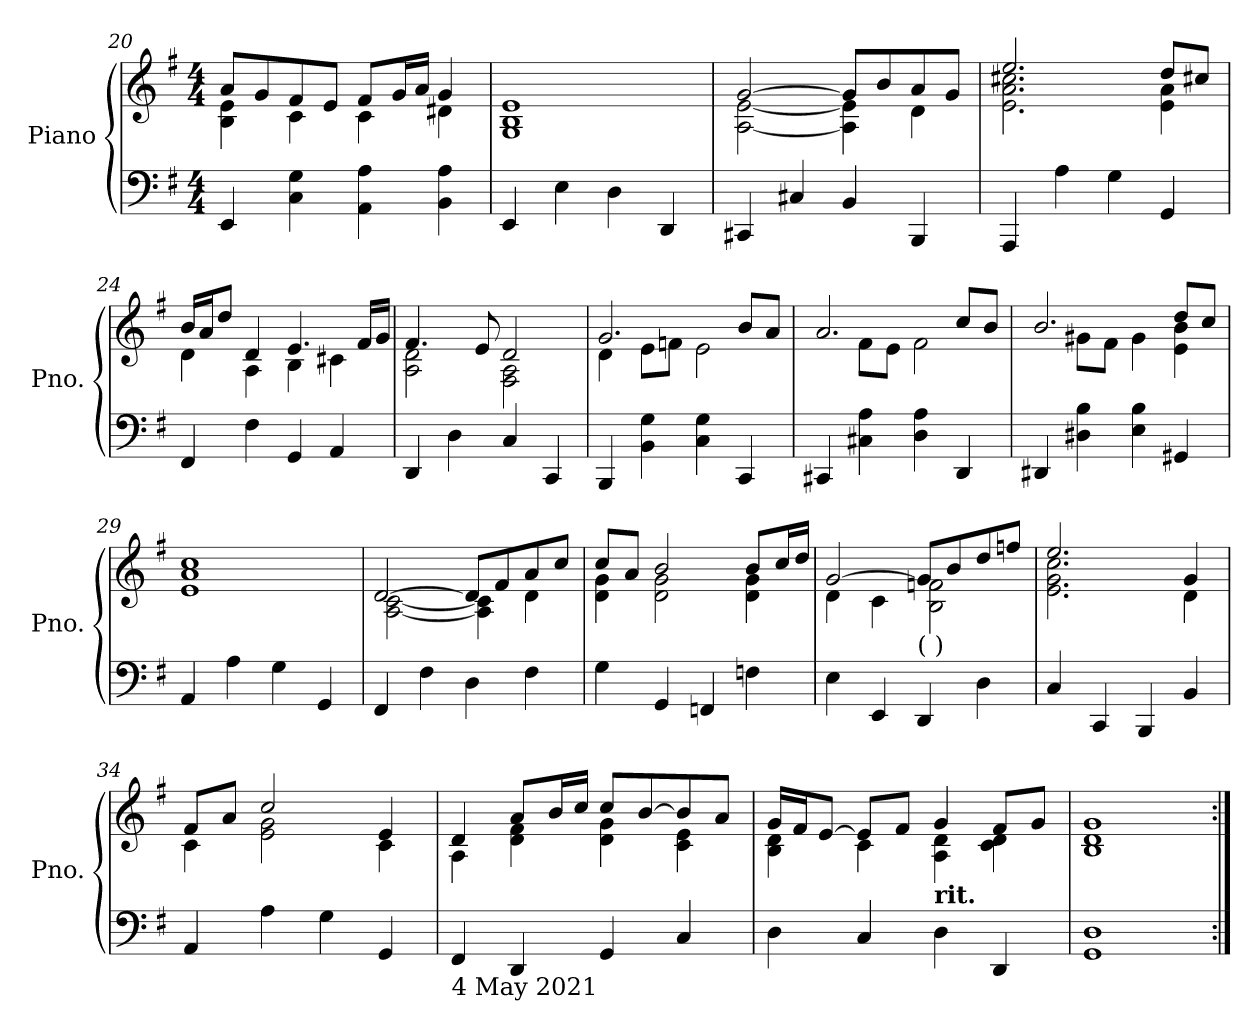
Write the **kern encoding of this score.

**kern	**kern
*part1	*part1
*staff2	*staff1
*I"Piano	*
*I'Pno.	*
!!LO:PB:g=z
*clefF4	*clefG2
*k[f#]	*k[f#]
*M4/4	*M4/4
=20	=20
*	*^
4EE/	8a/L	4B\ 4e\
.	8g/	.
4C\ 4G\	8f#/	4c\
.	8e/J	.
4AA\ 4A\	8f#/L	4c\
.	16g/L	.
.	16a/JJ	.
4BB\ 4A\	4g/	4d#X\
=21	=21	=21
4EE/	1e	1G 1B
4E\	.	.
4D\	.	.
4DD/	.	.
=22	=22	=22
4CC#X/	[2g/	[2A\ [2e\
4C#X/	.	.
4BB/	8g/L]	4A\] 4e\]
.	8b/	.
4BBB/	8a/	4d\
.	8g/J	.
=23	=23	=23
4AAA/	2.ee/	2.e\ 2.a\ 2.cc#X\
4A\	.	.
4G\	.	.
4GG/	8dd/L	4e\ 4a\
.	8cc#X/J	.
!!LO:LB:g=z	!!
=24	=24	=24
4FF#/	16b/LL	4d\
.	16a/J	.
.	8dd/J	.
4F#\	4d/	4A\
4GG/	4.e/	4B\
4AA/	.	4c#X\
.	16f#/LL	.
.	16g/JJ	.
=25	=25	=25
4DD/	4.f#/	2A\ 2d\
4D\	.	.
.	8e/	.
4C/	2d/	2F#\ 2A\
4CC/	.	.
=26	=26	=26
4BBB/	2.g/	4d\
4BB\ 4G\	.	8e\L
.	.	8fn\J
4C\ 4G\	.	2e\
4CC/	8b/L	.
.	8a/J	.
!!LO:LB:g=z	!!
=27	=27	=27
4CC#X/	2.a/	4ryy
4C#X\ 4A\	.	8f#\L
.	.	8e\J
4D\ 4A\	.	2f#\
4DD/	8cc/L	.
.	8b/J	.
=28	=28	=28
4DD#X/	2.b/	4ryy
4D#X\ 4B\	.	8g#X\L
.	.	8f#\J
4E\ 4B\	.	4g#\
4GG#X/	8dd/L	4e\ 4b\
.	8cc/J	.
=29	=29	=29
4AA/	1cc	1e 1a
4A\	.	.
4G\	.	.
4GG/	.	.
=30	=30	=30
4FF#/	[2d/	[2A\ [2c\
4F#\	.	.
4D\	8d/L]	4A\] 4c\]
.	8f#/	.
4F#\	8a/	4d\
.	8cc/J	.
!!LO:LB:g=z	!!
=31	=31	=31
4G\	8cc/L	4d\ 4g\
.	8a/J	.
4GG/	2b/	2d\ 2g\
4FFn/	.	.
4Fn\	8b/L	4d\ 4g\
.	16cc/L	.
.	16dd/JJ	.
=32	=32	=32
4E\	[2g/	4d\
4EE/	.	4c\
!	!LO:TX:b:t=(   )	!
4DD/	8g/L]	2B\ 2fn\
.	8b/	.
4D\	8dd/	.
.	8ffn/J	.
=33	=33	=33
4C/	2.ee/	2.e\ 2.g\ 2.cc\
4CC/	.	.
4BBB/	.	.
4BB/	4g/	4d\
=34	=34	=34
4AA/	8f#/L	4c\
.	8a/J	.
4A\	2cc/	2e\ 2g\
4G\	.	.
4GG/	4e/	4c\
!!LO:LB:g=z	!!
=35	=35	=35
!LO:TX:b:t=4 May 2021	!	!
4FF#/	4d/	4A\
4DD/	8a/L	4d\ 4f#\
.	16b/L	.
.	16cc/JJ	.
4GG/	8cc/L	4d\ 4g\
.	[8b/	.
4C/	8b/]	4c\ 4e\
.	8a/J	.
=36	=36	=36
4D\	16g/LL	4B\ 4d\
.	16f#/J	.
.	[8e/J	.
4C/	8e/L]	4c\
.	8f#/J	.
!	!LO:TX:b:B:t=rit.	!
4D\	4g/	4A\ 4d\
4DD/	8f#/L	4c\ 4d\
.	8g/J	.
=37	=37	=37
1GG 1D	1g	1B 1d
*	*v	*v
=:|!	=:|!
*-	*-
